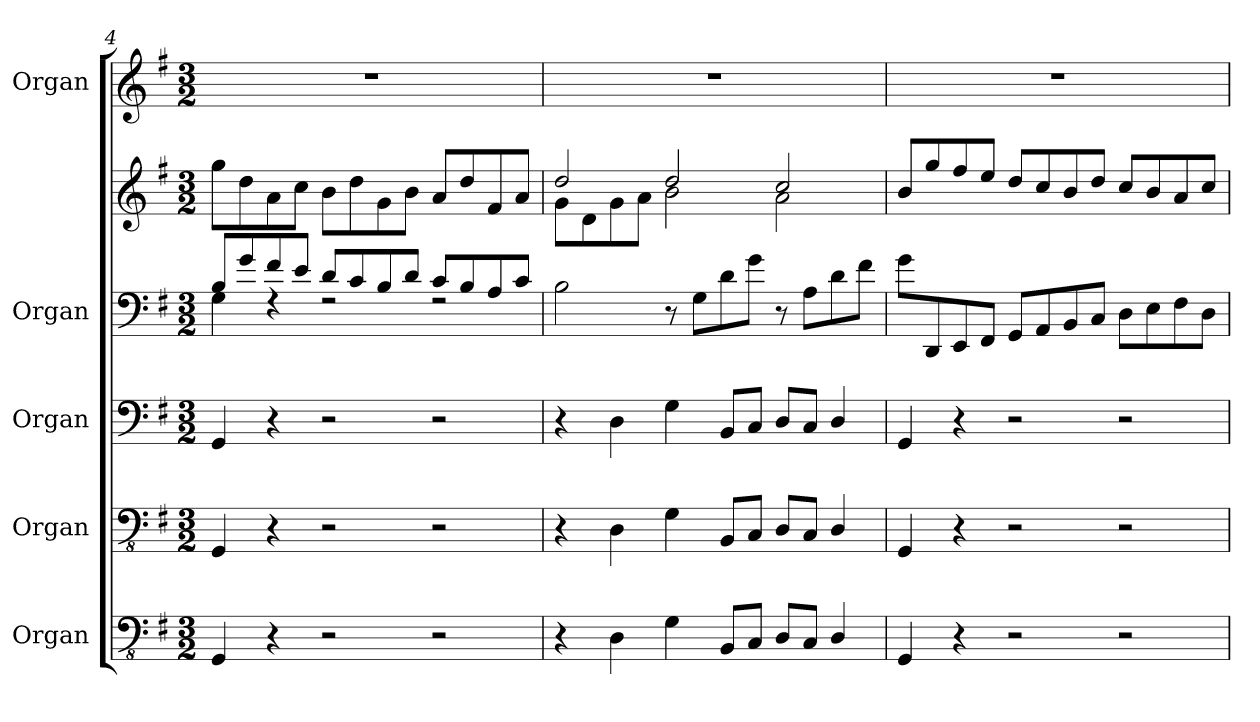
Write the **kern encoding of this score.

**kern	**kern	**kern	**kern	**kern	**kern
*part5	*part4	*part3	*part2	*part2	*part1
*staff6	*staff5	*staff4	*staff3	*staff2	*staff1
*I"Organ	*I"Organ	*I"Organ	*I"Organ	*	*I"Organ
!!LO:LB:g=z
*clefFv4	*clefFv4	*clefF4	*clefF4	*clefG2	*clefG2
*k[f#]	*k[f#]	*k[f#]	*k[f#]	*k[f#]	*k[f#]
*M3/2	*M3/2	*M3/2	*M3/2	*M3/2	*M3/2
=4	=4	=4	=4	=4	=4
*	*	*	*^	*	*
4GGG/	4GGG/	4GG/	8B/L	4G\	8gg\L	1.r
.	.	.	8g/	.	8dd\	.
4r	4r	4r	8f#/	4rF	8a\	.
.	.	.	8e/J	.	8cc\J	.
2r	2r	2r	8d/L	2rF	8b\L	.
.	.	.	8c/	.	8dd\	.
.	.	.	8B/	.	8g\	.
.	.	.	8d/J	.	8b\J	.
2r	2r	2r	8c/L	2rF	8a/L	.
.	.	.	8B/	.	8dd/	.
.	.	.	8A/	.	8f#/	.
.	.	.	8c/J	.	8a/J	.
*	*	*	*v	*v	*	*
=5	=5	=5	=5	=5	=5
*	*	*	*	*^	*
4r	4r	4r	2B\	2dd/	8g\L	1.r
.	.	.	.	.	8d\	.
4DD\	4DD\	4D\	.	.	8g\	.
.	.	.	.	.	8a\J	.
4GG\	4GG\	4G\	8r	2dd/	2b\	.
.	.	.	8G\L	.	.	.
8BBB/L	8BBB/L	8BB/L	8d\	.	.	.
8CC/J	8CC/J	8C/J	8g\J	.	.	.
8DD/L	8DD/L	8D/L	8r	2cc/	2a\	.
8CC/J	8CC/J	8C/J	8A\L	.	.	.
4DD/	4DD/	4D/	8d\	.	.	.
.	.	.	8f#\J	.	.	.
*	*	*	*	*v	*v	*
=6	=6	=6	=6	=6	=6
4GGG/	4GGG/	4GG/	8g\L	8b/L	1.r
.	.	.	8DD/	8gg/	.
4r	4r	4r	8EE/	8ff#/	.
.	.	.	8FF#/J	8ee/J	.
2r	2r	2r	8GG/L	8dd/L	.
.	.	.	8AA/	8cc/	.
.	.	.	8BB/	8b/	.
.	.	.	8C/J	8dd/J	.
2r	2r	2r	8D\L	8cc/L	.
.	.	.	8E\	8b/	.
.	.	.	8F#\	8a/	.
.	.	.	8D\J	8cc/J	.
=	=	=	=	=	=
*-	*-	*-	*-	*-	*-
